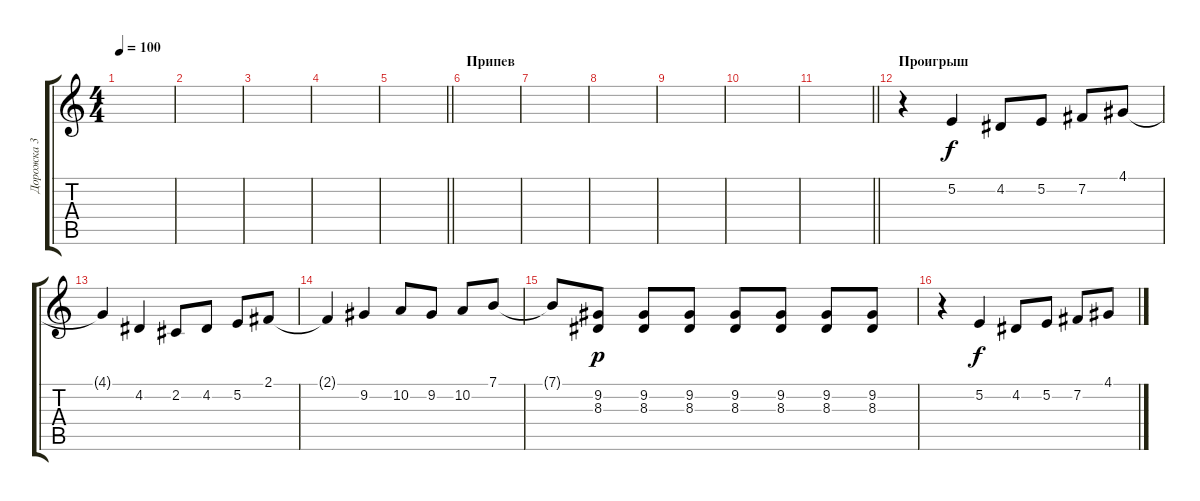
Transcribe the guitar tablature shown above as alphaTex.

\track ("Дорожка 3" "Дорожка 3") {instrument vibraphone}
\staff {score tabs}
\tuning (E4 B3 G3 D3 A2 E2) {hide}
\ts (4 4)
\tempo 100
\clef g2
\ks c
|
|
|
|
\barLineRight lightlight
|
\section ("" "Припев")
|
|
|
|
|
\barLineRight lightlight
|
\section ("" "Проигрыш")
r.4 5.2.4{dy f} 4.2.8 5.2.8 7.2.8 4.1.8 |
4.1{t}.4 4.2.4 2.2.8 4.2.8 5.2.8 2.1.8 |
2.1{t}.4 9.2.4 10.2.8 9.2.8 10.2.8 7.1.8 |
7.1{t}.8 (9.2 8.3).8{dy p} (9.2 8.3).8 (9.2 8.3).8 (9.2 8.3).8 (9.2 8.3).8 (9.2 8.3).8 (9.2 8.3).8 |
r.4 5.2.4{dy f} 4.2.8 5.2.8 7.2.8 4.1.8
